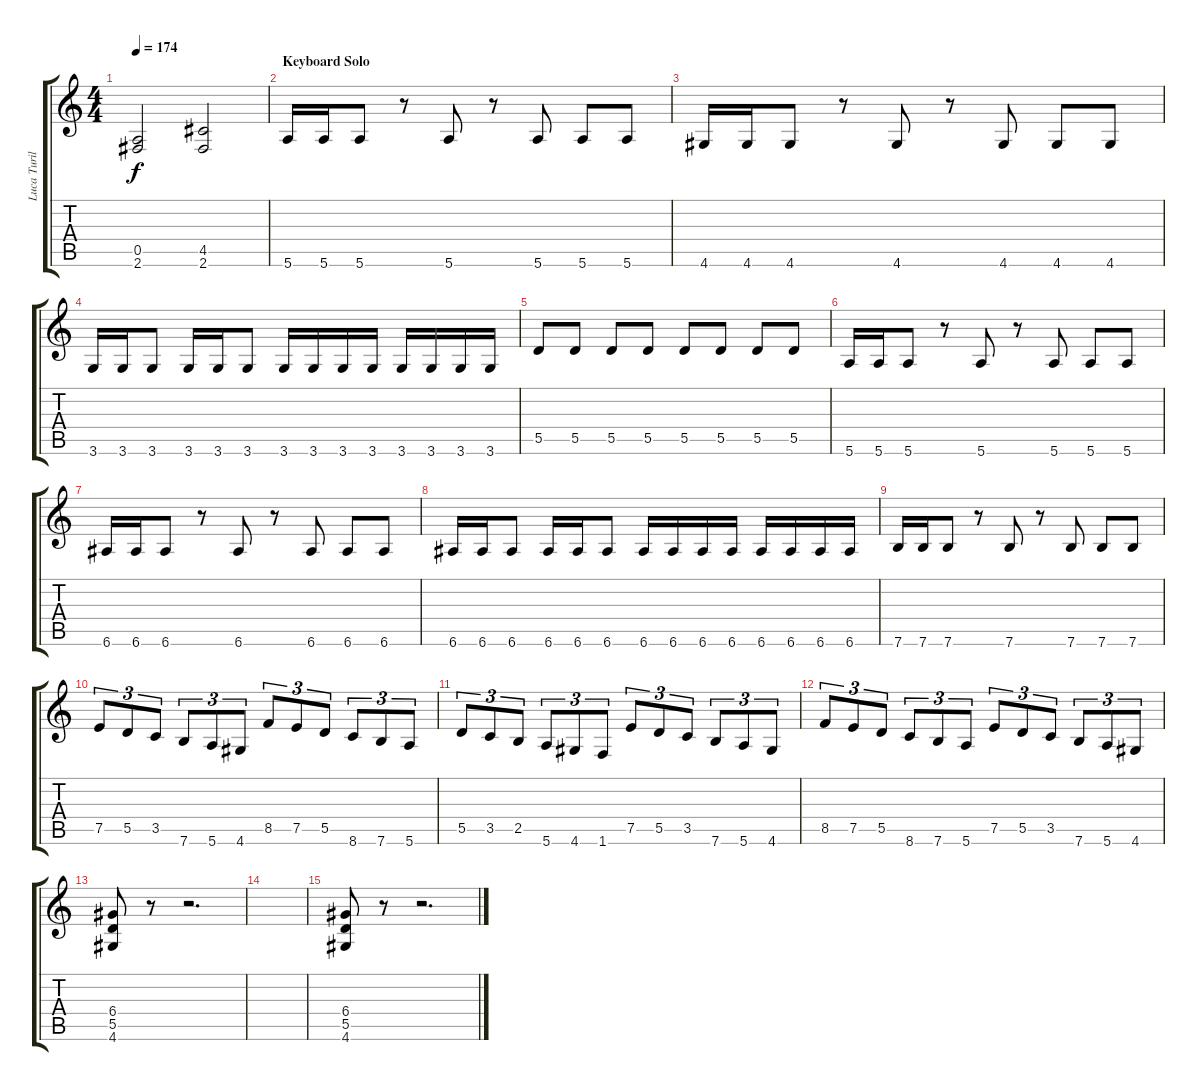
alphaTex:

\track ("Luca Turilli (Gtr 2)" "Luca Turil") {instrument distortionguitar}
\staff {score tabs}
\tuning (E4 B3 G3 D3 A2 E2) {hide}
\ts (4 4)
\tempo 174
\clef g2
\ks c
(0.5 2.6).2{dy f} (4.5 2.6).2 |
\section ("" "Keyboard Solo")
5.6.16 5.6.16 5.6.8 r.8 5.6.8 r.8 5.6.8 5.6.8 5.6.8 |
4.6.16 4.6.16 4.6.8 r.8 4.6.8 r.8 4.6.8 4.6.8 4.6.8 |
3.6.16 3.6.16 3.6.8 3.6.16 3.6.16 3.6.8 3.6.16 3.6.16 3.6.16 3.6.16 3.6.16 3.6.16 3.6.16 3.6.16 |
5.5.8 5.5.8 5.5.8 5.5.8 5.5.8 5.5.8 5.5.8 5.5.8 |
5.6.16 5.6.16 5.6.8 r.8 5.6.8 r.8 5.6.8 5.6.8 5.6.8 |
6.6.16 6.6.16 6.6.8 r.8 6.6.8 r.8 6.6.8 6.6.8 6.6.8 |
6.6.16 6.6.16 6.6.8 6.6.16 6.6.16 6.6.8 6.6.16 6.6.16 6.6.16 6.6.16 6.6.16 6.6.16 6.6.16 6.6.16 |
7.6.16 7.6.16 7.6.8 r.8 7.6.8 r.8 7.6.8 7.6.8 7.6.8 |
7.5.8{tu (3 2)} 5.5.8{tu (3 2)} 3.5.8{tu (3 2)} 7.6.8{tu (3 2)} 5.6.8{tu (3 2)} 4.6.8{tu (3 2)} 8.5.8{tu (3 2)} 7.5.8{tu (3 2)} 5.5.8{tu (3 2)} 8.6.8{tu (3 2)} 7.6.8{tu (3 2)} 5.6.8{tu (3 2)} |
5.5.8{tu (3 2)} 3.5.8{tu (3 2)} 2.5.8{tu (3 2)} 5.6.8{tu (3 2)} 4.6.8{tu (3 2)} 1.6.8{tu (3 2)} 7.5.8{tu (3 2)} 5.5.8{tu (3 2)} 3.5.8{tu (3 2)} 7.6.8{tu (3 2)} 5.6.8{tu (3 2)} 4.6.8{tu (3 2)} |
8.5.8{tu (3 2)} 7.5.8{tu (3 2)} 5.5.8{tu (3 2)} 8.6.8{tu (3 2)} 7.6.8{tu (3 2)} 5.6.8{tu (3 2)} 7.5.8{tu (3 2)} 5.5.8{tu (3 2)} 3.5.8{tu (3 2)} 7.6.8{tu (3 2)} 5.6.8{tu (3 2)} 4.6.8{tu (3 2)} |
(6.4 5.5 4.6).8 r.8 r.2{d} |
|
(6.4 5.5 4.6).8 r.8 r.2{d}
